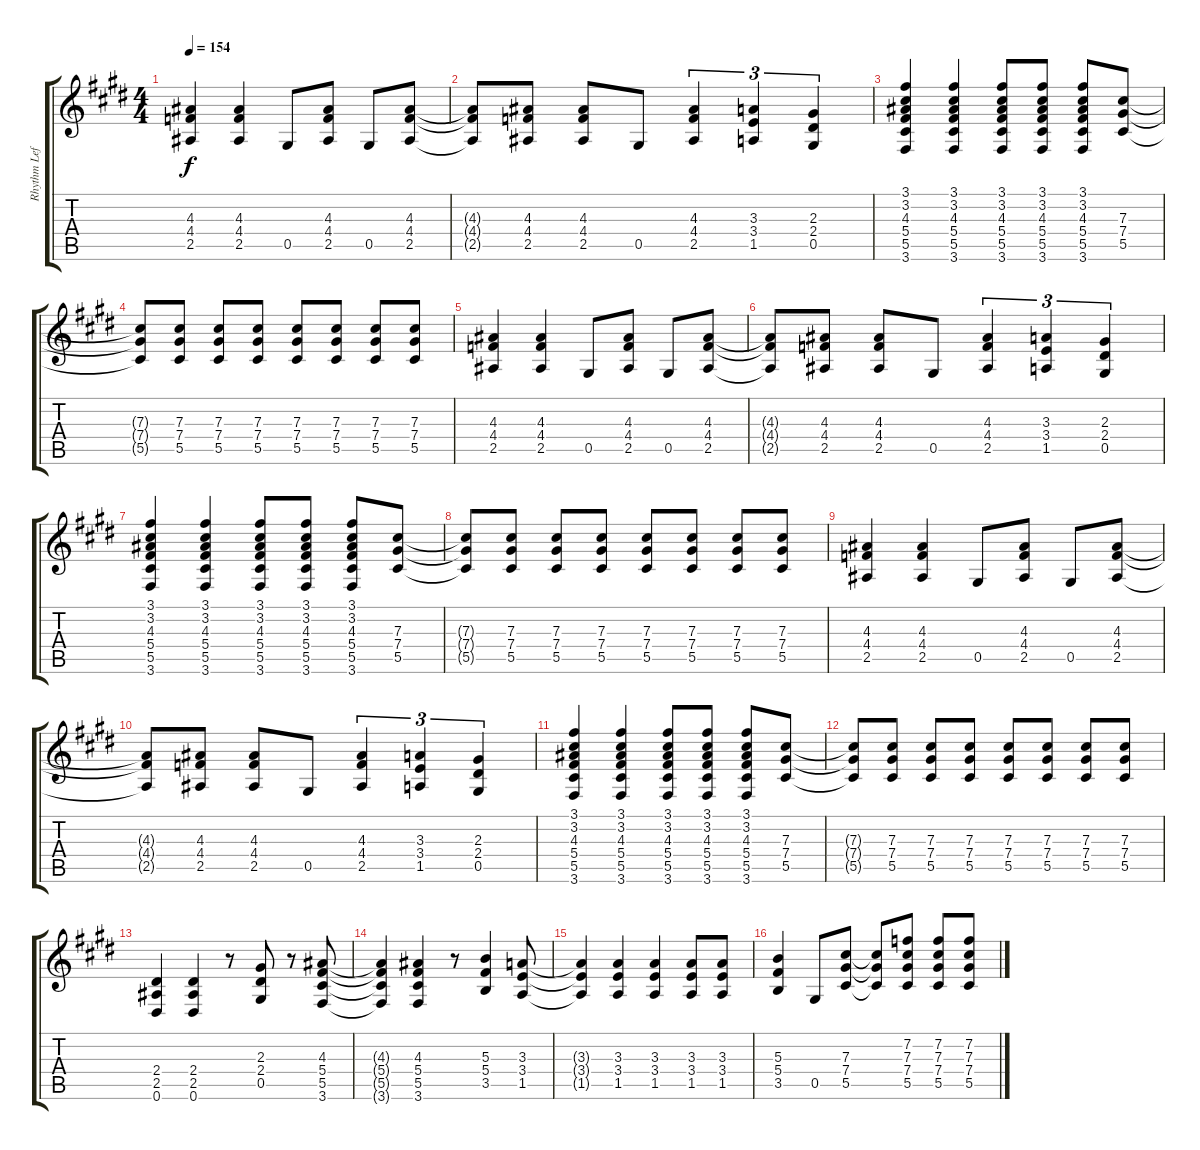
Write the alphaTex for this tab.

\track ("Rhythm Left" "Rhythm Lef") {instrument distortionguitar}
\staff {score tabs}
\tuning (Eb4 Bb3 Gb3 Db3 Ab2 Eb2) {hide}
\ts (4 4)
\tempo 154
\clef g2
\ks e
(4.3 4.4 2.5).4{dy f} (4.3 4.4 2.5).4 0.5.8 (4.3 4.4 2.5).8 0.5.8 (4.3 4.4 2.5).8 |
\ks c#minor
(4.3{t} 4.4{t} 2.5{t}).8 (4.3 4.4 2.5).8 (4.3 4.4 2.5).8 0.5.8 (4.3 4.4 2.5).4{tu (3 2)} (3.3 3.4 1.5).4{tu (3 2)} (2.3 2.4 0.5).4{tu (3 2)} |
(3.1 3.2 4.3 5.4 5.5 3.6).4 (3.1 3.2 4.3 5.4 5.5 3.6).4 (3.1 3.2 4.3 5.4 5.5 3.6).8 (3.1 3.2 4.3 5.4 5.5 3.6).8 (3.1 3.2 4.3 5.4 5.5 3.6).8 (7.3 7.4 5.5).8 |
(7.3{t} 7.4{t} 5.5{t}).8 (7.3 7.4 5.5).8 (7.3 7.4 5.5).8 (7.3 7.4 5.5).8 (7.3 7.4 5.5).8 (7.3 7.4 5.5).8 (7.3 7.4 5.5).8 (7.3 7.4 5.5).8 |
\ks e
(4.3 4.4 2.5).4 (4.3 4.4 2.5).4 0.5.8 (4.3 4.4 2.5).8 0.5.8 (4.3 4.4 2.5).8 |
\ks c#minor
(4.3{t} 4.4{t} 2.5{t}).8 (4.3 4.4 2.5).8 (4.3 4.4 2.5).8 0.5.8 (4.3 4.4 2.5).4{tu (3 2)} (3.3 3.4 1.5).4{tu (3 2)} (2.3 2.4 0.5).4{tu (3 2)} |
(3.1 3.2 4.3 5.4 5.5 3.6).4 (3.1 3.2 4.3 5.4 5.5 3.6).4 (3.1 3.2 4.3 5.4 5.5 3.6).8 (3.1 3.2 4.3 5.4 5.5 3.6).8 (3.1 3.2 4.3 5.4 5.5 3.6).8 (7.3 7.4 5.5).8 |
(7.3{t} 7.4{t} 5.5{t}).8 (7.3 7.4 5.5).8 (7.3 7.4 5.5).8 (7.3 7.4 5.5).8 (7.3 7.4 5.5).8 (7.3 7.4 5.5).8 (7.3 7.4 5.5).8 (7.3 7.4 5.5).8 |
\ks e
(4.3 4.4 2.5).4 (4.3 4.4 2.5).4 0.5.8 (4.3 4.4 2.5).8 0.5.8 (4.3 4.4 2.5).8 |
\ks c#minor
(4.3{t} 4.4{t} 2.5{t}).8 (4.3 4.4 2.5).8 (4.3 4.4 2.5).8 0.5.8 (4.3 4.4 2.5).4{tu (3 2)} (3.3 3.4 1.5).4{tu (3 2)} (2.3 2.4 0.5).4{tu (3 2)} |
(3.1 3.2 4.3 5.4 5.5 3.6).4 (3.1 3.2 4.3 5.4 5.5 3.6).4 (3.1 3.2 4.3 5.4 5.5 3.6).8 (3.1 3.2 4.3 5.4 5.5 3.6).8 (3.1 3.2 4.3 5.4 5.5 3.6).8 (7.3 7.4 5.5).8 |
(7.3{t} 7.4{t} 5.5{t}).8 (7.3 7.4 5.5).8 (7.3 7.4 5.5).8 (7.3 7.4 5.5).8 (7.3 7.4 5.5).8 (7.3 7.4 5.5).8 (7.3 7.4 5.5).8 (7.3 7.4 5.5).8 |
\ks e
(2.4 2.5 0.6).4 (2.4 2.5 0.6).4 r.8 (2.3 2.4 0.5).8 r.8 (4.3 5.4 5.5 3.6).8 |
\ks c#minor
(4.3{t} 5.4{t} 5.5{t} 3.6{t}).4 (4.3 5.4 5.5 3.6).4 r.8 (5.3 5.4 3.5).4 (3.3 3.4 1.5).8 |
(3.3{t} 3.4{t} 1.5{t}).4 (3.3 3.4 1.5).4 (3.3 3.4 1.5).4 (3.3 3.4 1.5).8 (3.3 3.4 1.5).8 |
(5.3 5.4 3.5).4 0.5.8 (7.3 7.4 5.5).8 (7.3{t} 7.4{t} 5.5{t}).8 (7.2 7.3 7.4 5.5).8 (7.2 7.3 7.4 5.5).8 (7.2 7.3 7.4 5.5).8
